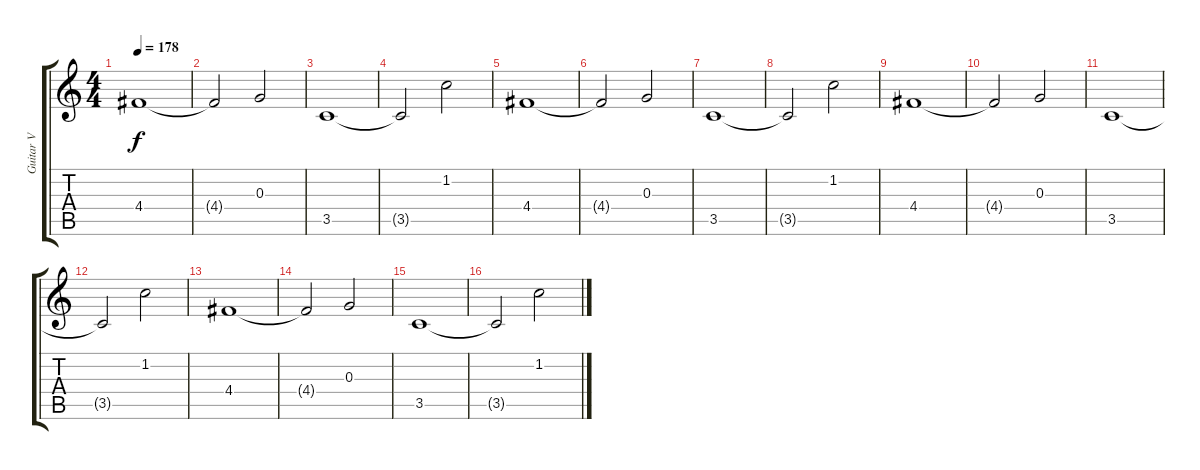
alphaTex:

\track ("Guitar V" "Guitar V") {instrument distortionguitar}
\staff {score tabs}
\tuning (E4 B3 G3 D3 A2 E2) {hide}
\ts (4 4)
\tempo 178
\clef g2
\ks c
4.4.1{dy f volume 16} |
4.4{t}.2 0.3.2 |
3.5.1 |
3.5{t}.2 1.2.2 |
4.4.1 |
4.4{t}.2 0.3.2 |
3.5.1 |
3.5{t}.2 1.2.2 |
4.4.1 |
4.4{t}.2 0.3.2 |
3.5.1 |
3.5{t}.2 1.2.2 |
4.4.1 |
4.4{t}.2 0.3.2 |
3.5.1 |
3.5{t}.2 1.2.2
